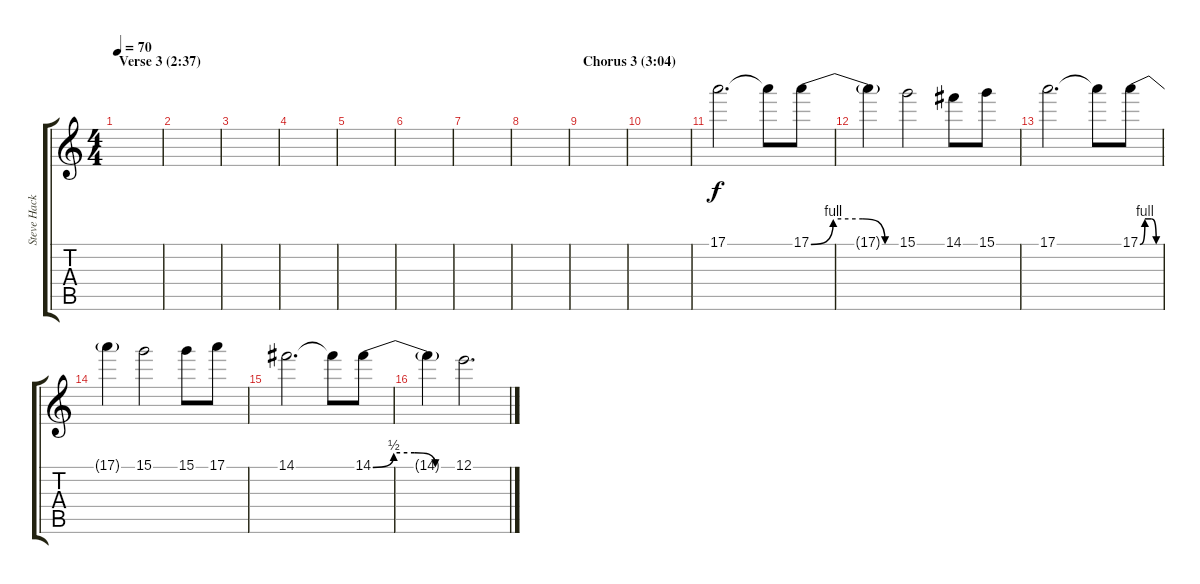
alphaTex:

\track ("Steve Hackett (lead guitar)" "Steve Hack") {instrument overdrivenguitar}
\staff {score tabs}
\tuning (E4 B3 G3 D3 A2 E2) {hide}
\ts (4 4)
\section ("" "Verse 3 (2:37)")
\tempo 70
\clef g2
\ks c
|
|
|
|
|
|
|
|
\section ("" "Chorus 3 (3:04)")
|
|
17.1.2{d} 17.1{t}.8 17.1{be (custom 0 0 15 4 35 4 50 0 60 0)}.8 |
17.1{t}.4 15.1.2 14.1.8 15.1.8 |
17.1.2{d} 17.1{t}.8 17.1{be (custom 0 0 15 4 35 4 50 0 60 0)}.8 |
17.1{t}.4 15.1.2 15.1.8 17.1.8 |
14.1.2{d} 14.1{t}.8 14.1{be (custom 0 0 15 2 30 2 45 0 60 0)}.8 |
14.1{t}.4 12.1.2{d}
